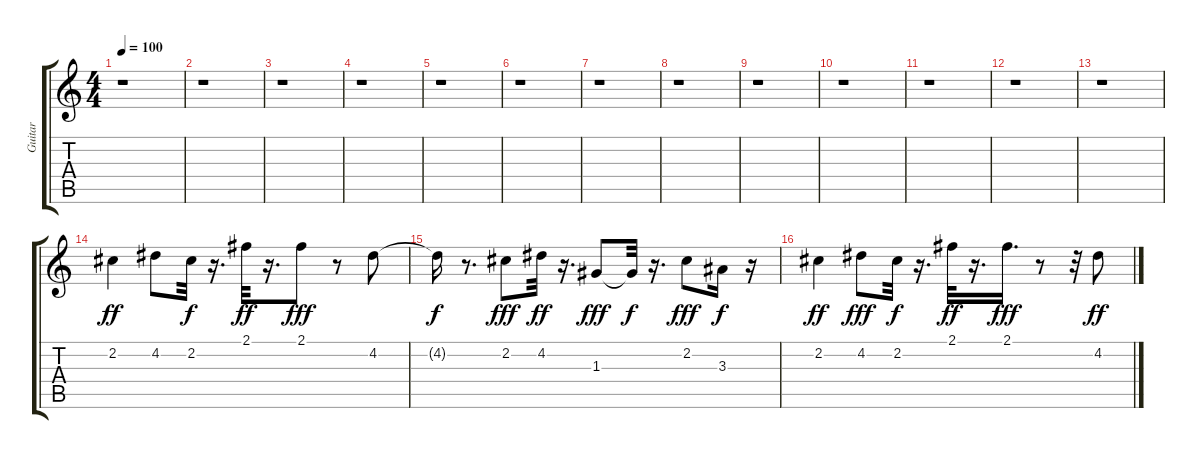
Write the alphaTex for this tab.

\track ("Guitar" "Guitar") {instrument electricguitarmuted}
\staff {score tabs}
\tuning (E4 B3 G3 D3 A2 E2) {hide}
\ts (4 4)
\tempo 100
\clef g2
\ks c
r.1{dy ff} |
r.1 |
r.1 |
r.1 |
r.1 |
r.1 |
r.1 |
r.1 |
r.1 |
r.1 |
r.1 |
r.1 |
r.1 |
2.2.4 4.2.8 2.2.32{dy f} r.16{d} 2.1.32{dy ff} r.16{d} 2.1.8{dy fff} r.8 4.2.8 |
4.2{t}.16{dy f} r.8{d} 2.2.8{dy fff} 4.2.32{dy ff} r.16{d} 1.3.8{dy fff} 1.3{t}.32{dy f} r.16{d} 2.2.8{dy fff} 3.3.16{dy f} r.16 |
2.2.4{dy ff} 4.2.8{dy fff} 2.2.32{dy f} r.16{d} 2.1.32{dy ff} r.16{d} 2.1.16{d dy fff} r.8 r.32 4.2.8{dy ff}
